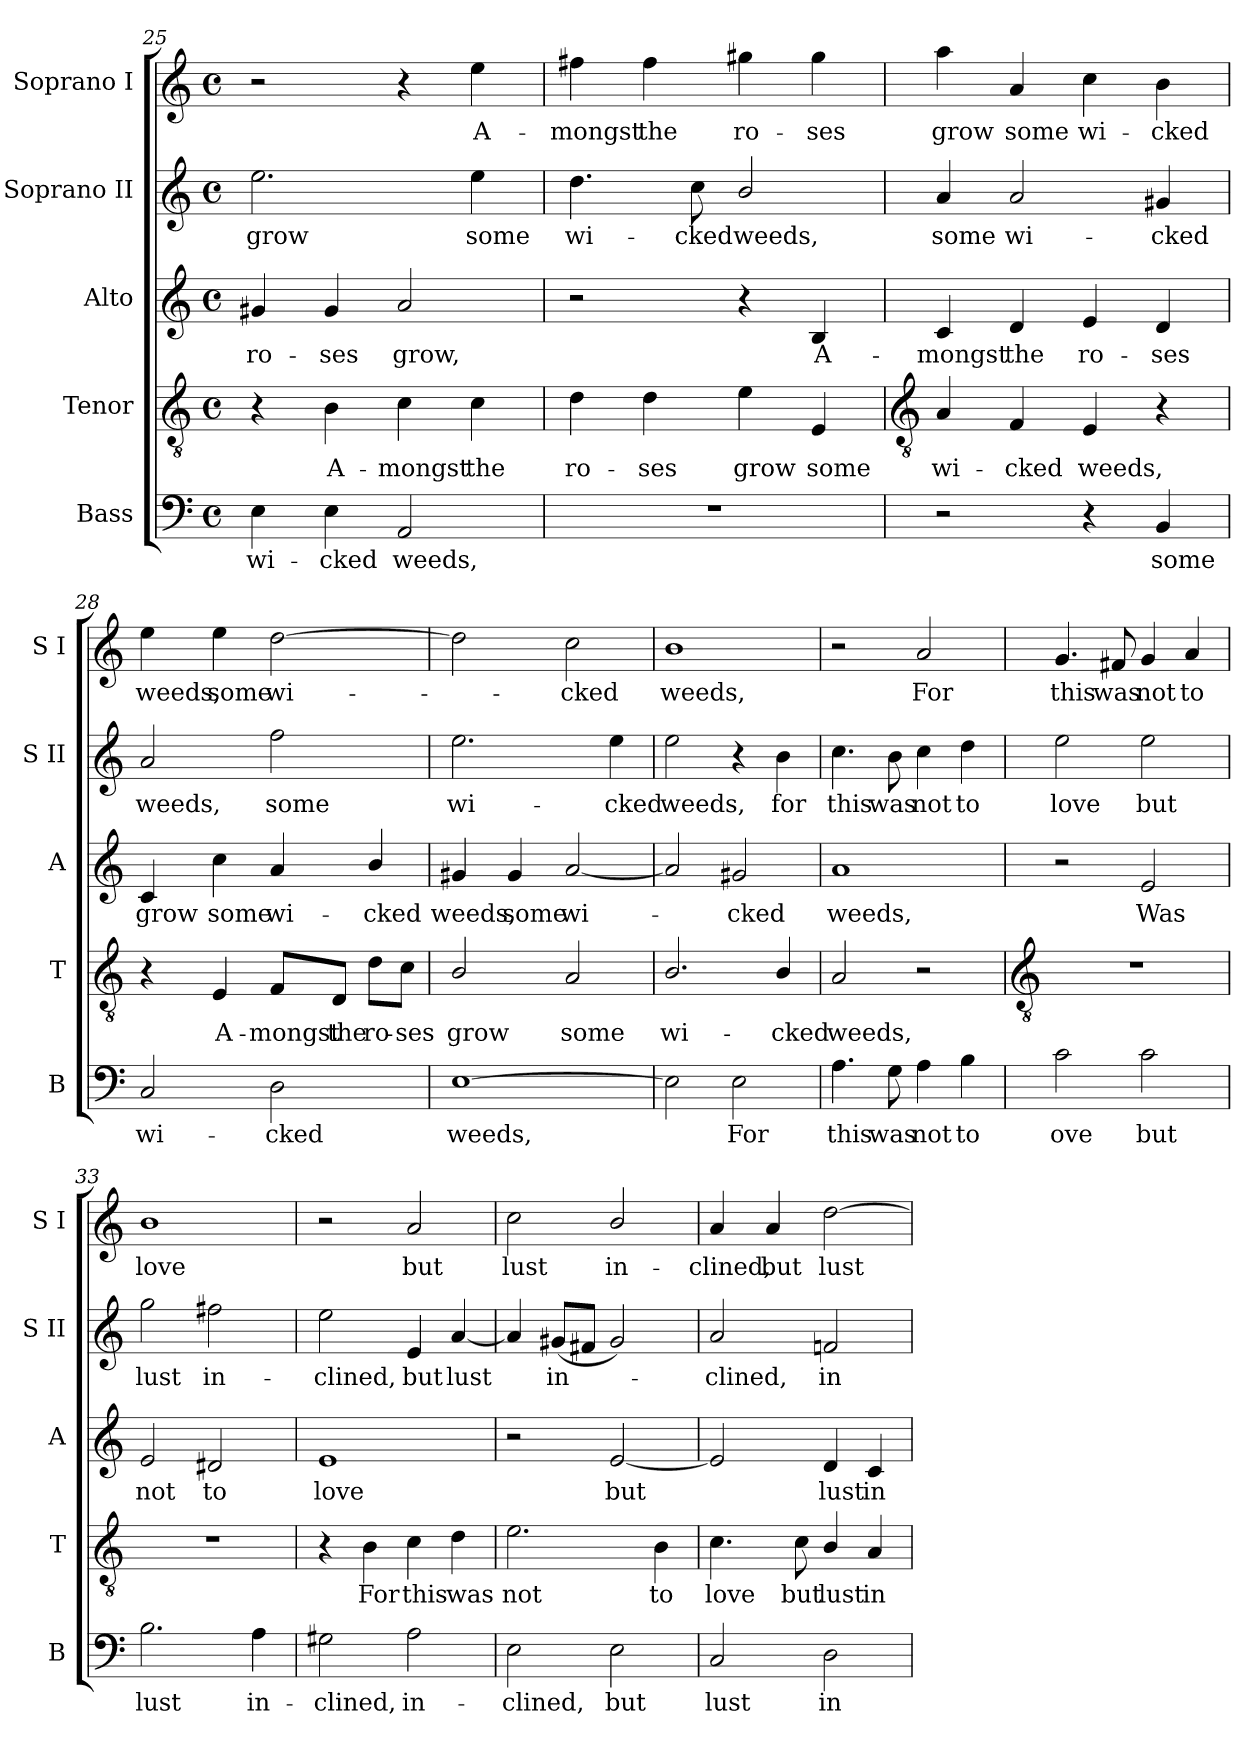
**kern	**text	**kern	**text	**kern	**text	**kern	**text	**kern	**text
*part5	*part5	*part4	*part4	*part3	*part3	*part2	*part2	*part1	*part1
*staff5	*staff5	*staff4	*staff4	*staff3	*staff3	*staff2	*staff2	*staff1	*staff1
*I"Bass	*	*I"Tenor	*	*I"Alto	*	*I"Soprano II	*	*I"Soprano I	*
*I'B	*	*I'T	*	*I'A	*	*I'S II	*	*I'S I	*
*clefF4	*	*clefGv2	*	*clefG2	*	*clefG2	*	*clefG2	*
*k[]	*	*k[]	*	*k[]	*	*k[]	*	*k[]	*
*C:	*	*C:	*	*C:	*	*C:	*	*C:	*
*M4/4	*	*M4/4	*	*M4/4	*	*M4/4	*	*M4/4	*
*met(c)	*	*met(c)	*	*met(c)	*	*met(c)	*	*met(c)	*
=25	=25	=25	=25	=25	=25	=25	=25	=25	=25
!	!LO:LY:b	!	!	!	!LO:LY:b	!	!LO:LY:b	!	!
4E	wi-	4r	.	4g#X	ro-	2.ee	grow	2r	.
!	!LO:LY:b	!	!LO:LY:b	!	!LO:LY:b	!	!	!	!
4E	-cked	4B	A-	4g#	-ses	.	.	.	.
!	!LO:LY:b	!	!LO:LY:b	!	!LO:LY:b	!	!	!	!
2AA	weeds,	4c	-mongst	2a	grow,	.	.	4r	.
!	!	!	!LO:LY:b	!	!	!	!LO:LY:b	!	!LO:LY:b
.	.	4c	the	.	.	4ee	some	4ee	A-
=26	=26	=26	=26	=26	=26	=26	=26	=26	=26
!	!	!	!LO:LY:b	!	!	!	!LO:LY:b	!	!LO:LY:b
1r	.	4d	ro-	2r	.	4.dd	wi-	4ff#X	-mongst
!	!	!	!LO:LY:b	!	!	!	!	!	!LO:LY:b
.	.	4d	-ses	.	.	.	.	4ff#	the
!	!	!	!	!	!	!	!LO:LY:b	!	!
.	.	.	.	.	.	8cc	-cked	.	.
!	!	!	!LO:LY:b	!	!	!	!LO:LY:b	!	!LO:LY:b
.	.	4e	grow	4r	.	2b/	weeds,	4gg#X	ro-
!	!	!	!LO:LY:b	!	!LO:LY:b	!	!	!	!LO:LY:b
.	.	4E	some	4B	A-	.	.	4gg#	-ses
!!LO:LB:g=z
=27	=27	=27	=27	=27	=27	=27	=27	=27	=27
*	*	*clefGv2	*	*	*	*	*	*	*
!	!	!	!LO:LY:b	!	!LO:LY:b	!	!LO:LY:b	!	!LO:LY:b
2r	.	4A	wi-	4c	-mongst	4a	some	4aa	grow
!	!	!	!LO:LY:b	!	!LO:LY:b	!	!LO:LY:b	!	!LO:LY:b
.	.	4F	-cked	4d	the	2a	wi-	4a	some
!	!	!	!LO:LY:b	!	!LO:LY:b	!	!	!	!LO:LY:b
4r	.	4E	weeds,	4e	ro-	.	.	4cc	wi-
!	!LO:LY:b	!	!	!	!LO:LY:b	!	!LO:LY:b	!	!LO:LY:b
4BB	some	4r	.	4d	-ses	4g#X	-cked	4b	-cked
=28	=28	=28	=28	=28	=28	=28	=28	=28	=28
!	!LO:LY:b	!	!	!	!LO:LY:b	!	!LO:LY:b	!	!LO:LY:b
2C	wi-	4r	.	4c	grow	2a	weeds,	4ee	weeds,
!	!	!	!LO:LY:b	!	!LO:LY:b	!	!	!	!LO:LY:b
.	.	4E	A-	4cc	some	.	.	4ee	some
!	!LO:LY:b	!	!LO:LY:b	!	!LO:LY:b	!	!LO:LY:b	!	!LO:LY:b
2D	-cked	8F/L	-mongst	4a	wi-	2ff	some	[2dd	wi-
!	!	!	!LO:LY:b	!	!	!	!	!	!
.	.	8D/J	the	.	.	.	.	.	.
!	!	!	!LO:LY:b	!	!LO:LY:b	!	!	!	!
.	.	8d\L	ro-	4b/	-cked	.	.	.	.
!	!	!	!LO:LY:b	!	!	!	!	!	!
.	.	8c\J	-ses	.	.	.	.	.	.
=29	=29	=29	=29	=29	=29	=29	=29	=29	=29
!	!LO:LY:b	!	!LO:LY:b	!	!LO:LY:b	!	!LO:LY:b	!	!
[1E	weeds,	2B/	grow	4g#X	weeds,	2.ee	wi-	2dd]	.
!	!	!	!	!	!LO:LY:b	!	!	!	!
.	.	.	.	4g#	some	.	.	.	.
!	!	!	!LO:LY:b	!	!LO:LY:b	!	!	!	!LO:LY:b
.	.	2A	some	[2a	wi-	.	.	2cc	cked
!	!	!	!	!	!	!	!LO:LY:b	!	!
.	.	.	.	.	.	4ee	-cked	.	.
=30	=30	=30	=30	=30	=30	=30	=30	=30	=30
!	!	!	!LO:LY:b	!	!	!	!LO:LY:b	!	!LO:LY:b
2E]	.	2.B/	wi-	2a]	.	2ee	weeds,	1b	weeds,
!	!LO:LY:b	!	!	!	!LO:LY:b	!	!	!	!
2E	For	.	.	2g#X	cked	4r	.	.	.
!	!	!	!LO:LY:b	!	!	!	!LO:LY:b	!	!
.	.	4B/	-cked	.	.	4b	for	.	.
=31	=31	=31	=31	=31	=31	=31	=31	=31	=31
!	!LO:LY:b	!	!LO:LY:b	!	!LO:LY:b	!	!LO:LY:b	!	!
4.A	this	2A	weeds,	1a	weeds,	4.cc	this	2r	.
!	!LO:LY:b	!	!	!	!	!	!LO:LY:b	!	!
8G	was	.	.	.	.	8b	was	.	.
!	!LO:LY:b	!	!	!	!	!	!LO:LY:b	!	!LO:LY:b
4A	not	2r	.	.	.	4cc	not	2a	For
!	!LO:LY:b	!	!	!	!	!	!LO:LY:b	!	!
4B	to	.	.	.	.	4dd	to	.	.
!!LO:LB:g=z
=32	=32	=32	=32	=32	=32	=32	=32	=32	=32
*	*	*clefGv2	*	*	*	*	*	*	*
!	!LO:LY:b	!	!	!	!	!	!LO:LY:b	!	!LO:LY:b
2c	ove	1r	.	2r	.	2ee	love	4.g	this
!	!	!	!	!	!	!	!	!	!LO:LY:b
.	.	.	.	.	.	.	.	8f#X	was
!	!LO:LY:b	!	!	!	!LO:LY:b	!	!LO:LY:b	!	!LO:LY:b
2c	but	.	.	2e	Was	2ee	but	4g	not
!	!	!	!	!	!	!	!	!	!LO:LY:b
.	.	.	.	.	.	.	.	4a	to
=33	=33	=33	=33	=33	=33	=33	=33	=33	=33
!	!LO:LY:b	!	!	!	!LO:LY:b	!	!LO:LY:b	!	!LO:LY:b
2.B	lust	1r	.	2e	not	2gg	lust	1b	love
!	!	!	!	!	!LO:LY:b	!	!LO:LY:b	!	!
.	.	.	.	2d#X	to	2ff#X	in-	.	.
!	!LO:LY:b	!	!	!	!	!	!	!	!
4A	in-	.	.	.	.	.	.	.	.
=34	=34	=34	=34	=34	=34	=34	=34	=34	=34
!	!LO:LY:b	!	!	!	!LO:LY:b	!	!LO:LY:b	!	!
2G#X	-clined,	4r	.	1e	love	2ee	-clined,	2r	.
!	!	!	!LO:LY:b	!	!	!	!	!	!
.	.	4B	For	.	.	.	.	.	.
!	!LO:LY:b	!	!LO:LY:b	!	!	!	!LO:LY:b	!	!LO:LY:b
2A	in-	4c	this	.	.	4e	but	2a	but
!	!	!	!LO:LY:b	!	!	!	!LO:LY:b	!	!
.	.	4d	was	.	.	[4a	lust	.	.
=35	=35	=35	=35	=35	=35	=35	=35	=35	=35
!	!LO:LY:b	!	!LO:LY:b	!	!	!	!	!	!LO:LY:b
2E	-clined,	2.e	not	2r	.	4a]	.	2cc	lust
!	!	!	!	!	!	!	!LO:LY:b	!	!
.	.	.	.	.	.	(<8g#XL	in-	.	.
.	.	.	.	.	.	8f#XJ	.	.	.
!	!LO:LY:b	!	!	!	!LO:LY:b	!	!	!	!LO:LY:b
2E	but	.	.	[2e	but	2g#)	.	2b/	in-
!	!	!	!LO:LY:b	!	!	!	!	!	!
.	.	4B	to	.	.	.	.	.	.
=36	=36	=36	=36	=36	=36	=36	=36	=36	=36
!	!LO:LY:b	!	!LO:LY:b	!	!	!	!LO:LY:b	!	!LO:LY:b
2C	lust	4.c	love	2e]	.	2a	clined,	4a	-clined,
!	!	!	!	!	!	!	!	!	!LO:LY:b
.	.	.	.	.	.	.	.	4a	but
!	!	!	!LO:LY:b	!	!	!	!	!	!
.	.	8c	but	.	.	.	.	.	.
!	!LO:LY:b	!	!LO:LY:b	!	!LO:LY:b	!	!LO:LY:b	!	!LO:LY:b
2D	in-	4B/	lust	4d	lust	2fn	in	[2dd	lust
!	!	!	!LO:LY:b	!	!LO:LY:b	!	!	!	!
.	.	4A	in-	4c	in-	.	.	.	.
=	=	=	=	=	=	=	=	=	=
*-	*-	*-	*-	*-	*-	*-	*-	*-	*-
